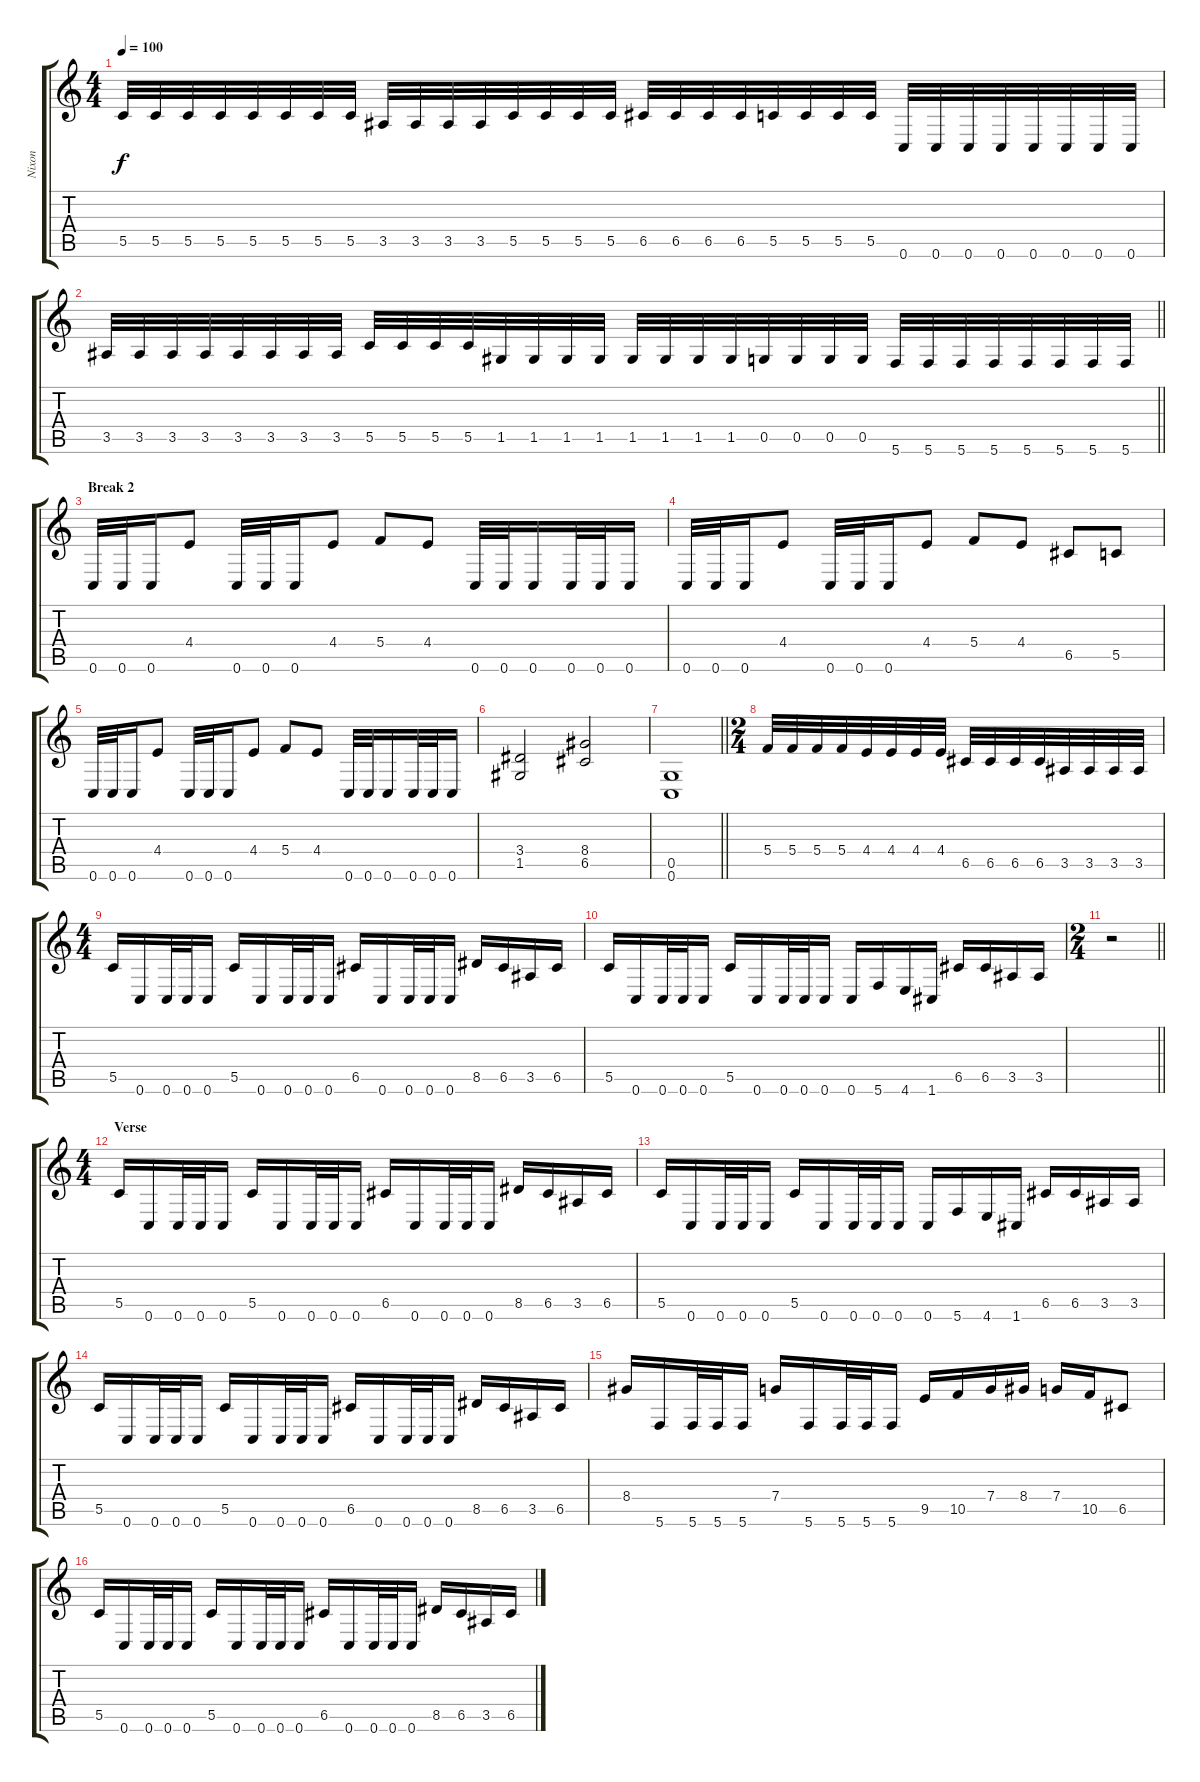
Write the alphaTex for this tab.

\track ("Nixon" "Nixon") {instrument distortionguitar}
\staff {score tabs}
\tuning (D4 A3 F3 C3 G2 C2) {hide}
\ts (4 4)
\tempo 100
\clef g2
\ks c
5.5.32{dy f} 5.5.32 5.5.32 5.5.32 5.5.32 5.5.32 5.5.32 5.5.32 3.5.32 3.5.32 3.5.32 3.5.32 5.5.32 5.5.32 5.5.32 5.5.32 6.5.32 6.5.32 6.5.32 6.5.32 5.5.32 5.5.32 5.5.32 5.5.32 0.6.32 0.6.32 0.6.32 0.6.32 0.6.32 0.6.32 0.6.32 0.6.32 |
\barLineRight lightlight
3.5.32 3.5.32 3.5.32 3.5.32 3.5.32 3.5.32 3.5.32 3.5.32 5.5.32 5.5.32 5.5.32 5.5.32 1.5.32 1.5.32 1.5.32 1.5.32 1.5.32 1.5.32 1.5.32 1.5.32 0.5.32 0.5.32 0.5.32 0.5.32 5.6.32 5.6.32 5.6.32 5.6.32 5.6.32 5.6.32 5.6.32 5.6.32 |
\section ("" "Break 2")
0.6.32 0.6.32 0.6.16 4.4.8 0.6.32 0.6.32 0.6.16 4.4.8 5.4.8 4.4.8 0.6.32 0.6.32 0.6.16 0.6.32 0.6.32 0.6.16 |
0.6.32 0.6.32 0.6.16 4.4.8 0.6.32 0.6.32 0.6.16 4.4.8 5.4.8 4.4.8 6.5.8 5.5.8 |
0.6.32 0.6.32 0.6.16 4.4.8 0.6.32 0.6.32 0.6.16 4.4.8 5.4.8 4.4.8 0.6.32 0.6.32 0.6.16 0.6.32 0.6.32 0.6.16 |
(3.4 1.5).2 (8.4 6.5).2 |
\barLineRight lightlight
(0.5 0.6).1 |
\ts (2 4)
\section ("" "")
5.4.32 5.4.32 5.4.32 5.4.32 4.4.32 4.4.32 4.4.32 4.4.32 6.5.32 6.5.32 6.5.32 6.5.32 3.5.32 3.5.32 3.5.32 3.5.32 |
\ts (4 4)
5.5.16 0.6.16 0.6.32 0.6.32 0.6.16 5.5.16 0.6.16 0.6.32 0.6.32 0.6.16 6.5.16 0.6.16 0.6.32 0.6.32 0.6.16 8.5.16 6.5.16 3.5.16 6.5.16 |
5.5.16 0.6.16 0.6.32 0.6.32 0.6.16 5.5.16 0.6.16 0.6.32 0.6.32 0.6.16 0.6.16 5.6.16 4.6.16 1.6.16 6.5.16 6.5.16 3.5.16 3.5.16 |
\ts (2 4)
\barLineRight lightlight
r.2 |
\ts (4 4)
\section ("" "Verse")
5.5.16 0.6.16 0.6.32 0.6.32 0.6.16 5.5.16 0.6.16 0.6.32 0.6.32 0.6.16 6.5.16 0.6.16 0.6.32 0.6.32 0.6.16 8.5.16 6.5.16 3.5.16 6.5.16 |
5.5.16 0.6.16 0.6.32 0.6.32 0.6.16 5.5.16 0.6.16 0.6.32 0.6.32 0.6.16 0.6.16 5.6.16 4.6.16 1.6.16 6.5.16 6.5.16 3.5.16 3.5.16 |
5.5.16 0.6.16 0.6.32 0.6.32 0.6.16 5.5.16 0.6.16 0.6.32 0.6.32 0.6.16 6.5.16 0.6.16 0.6.32 0.6.32 0.6.16 8.5.16 6.5.16 3.5.16 6.5.16 |
8.4.16 5.6.16 5.6.32 5.6.32 5.6.16 7.4.16 5.6.16 5.6.32 5.6.32 5.6.16 9.5.16 10.5.16 7.4.16 8.4.16 7.4.16 10.5.16 6.5.8 |
5.5.16 0.6.16 0.6.32 0.6.32 0.6.16 5.5.16 0.6.16 0.6.32 0.6.32 0.6.16 6.5.16 0.6.16 0.6.32 0.6.32 0.6.16 8.5.16 6.5.16 3.5.16 6.5.16
